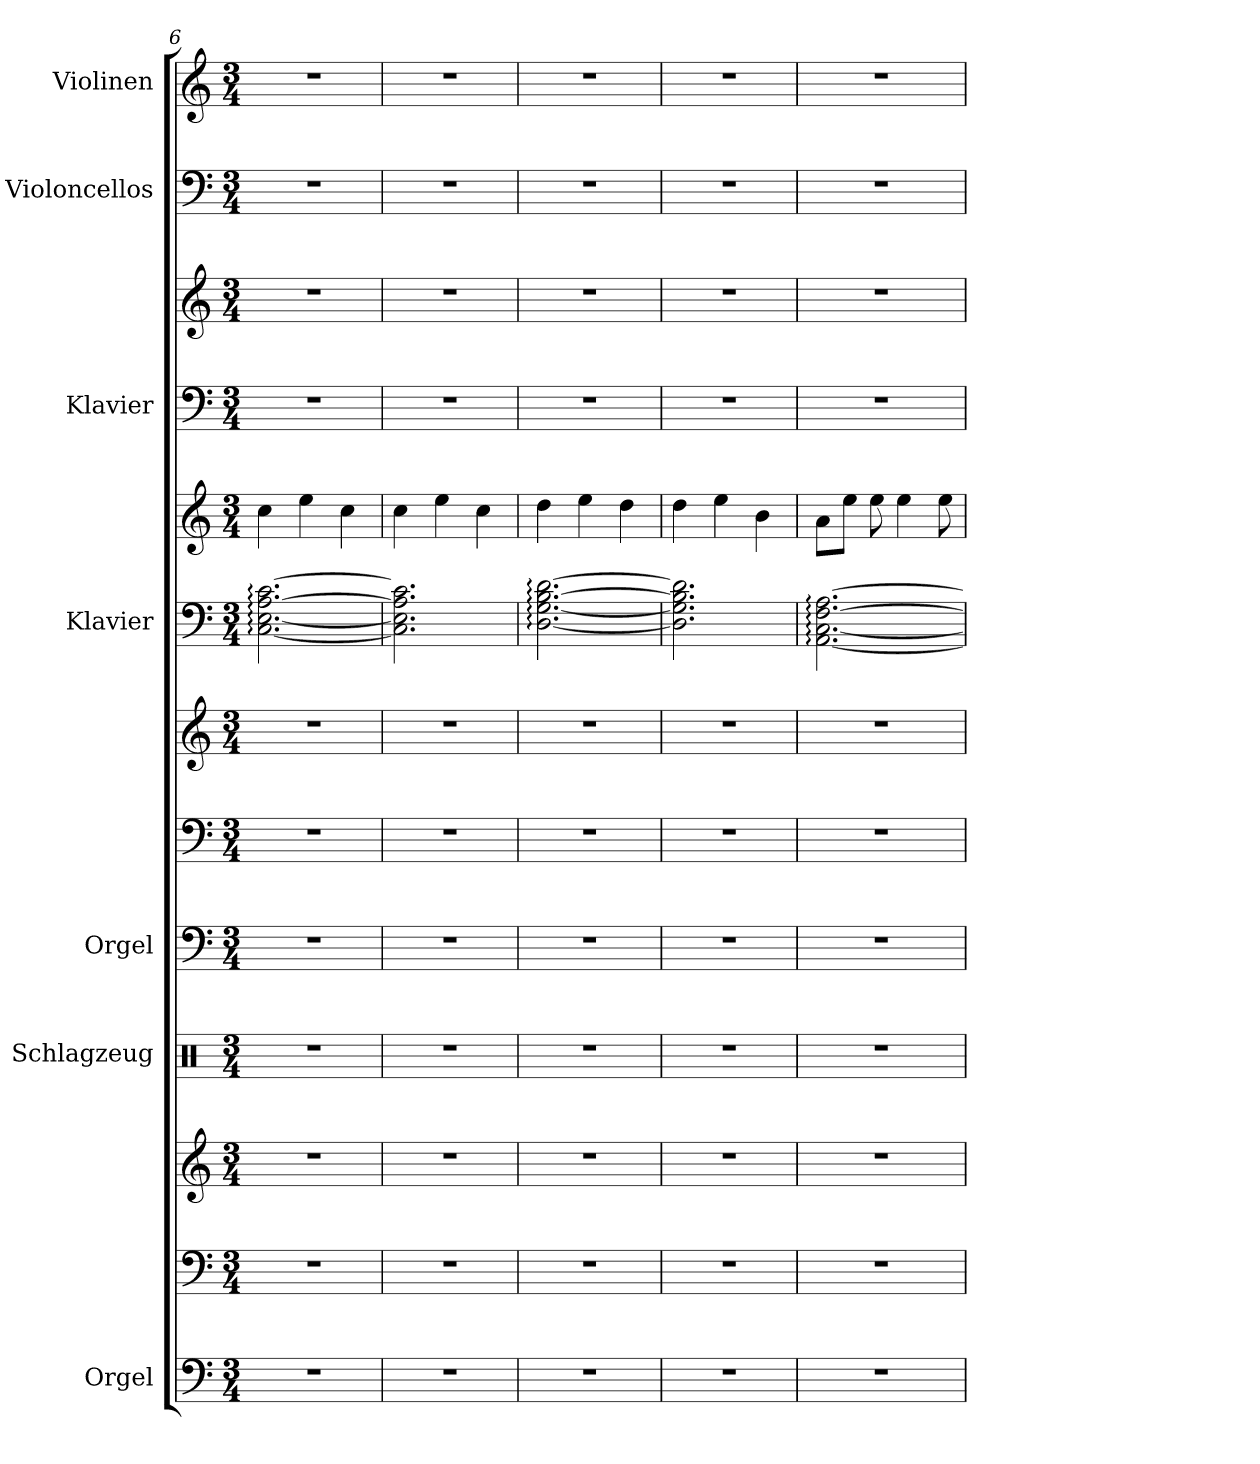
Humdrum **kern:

**kern	**kern	**kern	**kern	**kern	**kern	**kern	**kern	**kern	**kern	**kern	**kern	**kern
*part7	*part7	*part7	*part6	*part5	*part5	*part5	*part4	*part4	*part3	*part3	*part2	*part1
*staff13	*staff12	*staff11	*staff10	*staff9	*staff8	*staff7	*staff6	*staff5	*staff4	*staff3	*staff2	*staff1
*I"Orgel	*	*	*I"Schlagzeug	*I"Orgel	*	*	*I"Klavier	*	*I"Klavier	*	*I"Violoncellos	*I"Violinen
*I'Org.	*	*	*I'Slzg.	*I'Org.	*	*	*I'Klav.	*	*I'Klav.	*	*I'Vcs.	*I'Vln.
*clefF4	*clefF4	*clefG2	*clefX	*clefF4	*clefF4	*clefG2	*clefF4	*clefG2	*clefF4	*clefG2	*clefF4	*clefG2
*k[]	*k[]	*k[]	*k[]	*k[]	*k[]	*k[]	*k[]	*k[]	*k[]	*k[]	*k[]	*k[]
*M3/4	*M3/4	*M3/4	*M3/4	*M3/4	*M3/4	*M3/4	*M3/4	*M3/4	*M3/4	*M3/4	*M3/4	*M3/4
=6	=6	=6	=6	=6	=6	=6	=6	=6	=6	=6	=6	=6
2.r	2.r	2.r	2.r	2.r	2.r	2.r	[2.C\: [2.E\: [2.A\: [2.c\:	4cc\	2.r	2.r	2.r	2.r
.	.	.	.	.	.	.	.	4ee\	.	.	.	.
.	.	.	.	.	.	.	.	4cc\	.	.	.	.
=7	=7	=7	=7	=7	=7	=7	=7	=7	=7	=7	=7	=7
2.r	2.r	2.r	2.r	2.r	2.r	2.r	2.C\] 2.E\] 2.A\] 2.c\]	4cc\	2.r	2.r	2.r	2.r
.	.	.	.	.	.	.	.	4ee\	.	.	.	.
.	.	.	.	.	.	.	.	4cc\	.	.	.	.
=8	=8	=8	=8	=8	=8	=8	=8	=8	=8	=8	=8	=8
2.r	2.r	2.r	2.r	2.r	2.r	2.r	[2.D\: [2.G\: [2.B\: [2.d\:	4dd\	2.r	2.r	2.r	2.r
.	.	.	.	.	.	.	.	4ee\	.	.	.	.
.	.	.	.	.	.	.	.	4dd\	.	.	.	.
!!LO:PB:g=z
=9	=9	=9	=9	=9	=9	=9	=9	=9	=9	=9	=9	=9
2.r	2.r	2.r	2.r	2.r	2.r	2.r	2.D\] 2.G\] 2.B\] 2.d\]	4dd\	2.r	2.r	2.r	2.r
.	.	.	.	.	.	.	.	4ee\	.	.	.	.
.	.	.	.	.	.	.	.	4b\	.	.	.	.
=10	=10	=10	=10	=10	=10	=10	=10	=10	=10	=10	=10	=10
2.r	2.r	2.r	2.r	2.r	2.r	2.r	[2.AA\: [2.C\: [2.F\: [2.A\:	8a\L	2.r	2.r	2.r	2.r
.	.	.	.	.	.	.	.	8ee\J	.	.	.	.
.	.	.	.	.	.	.	.	8ee\	.	.	.	.
.	.	.	.	.	.	.	.	4ee\	.	.	.	.
.	.	.	.	.	.	.	.	8ee\	.	.	.	.
=	=	=	=	=	=	=	=	=	=	=	=	=
*-	*-	*-	*-	*-	*-	*-	*-	*-	*-	*-	*-	*-
